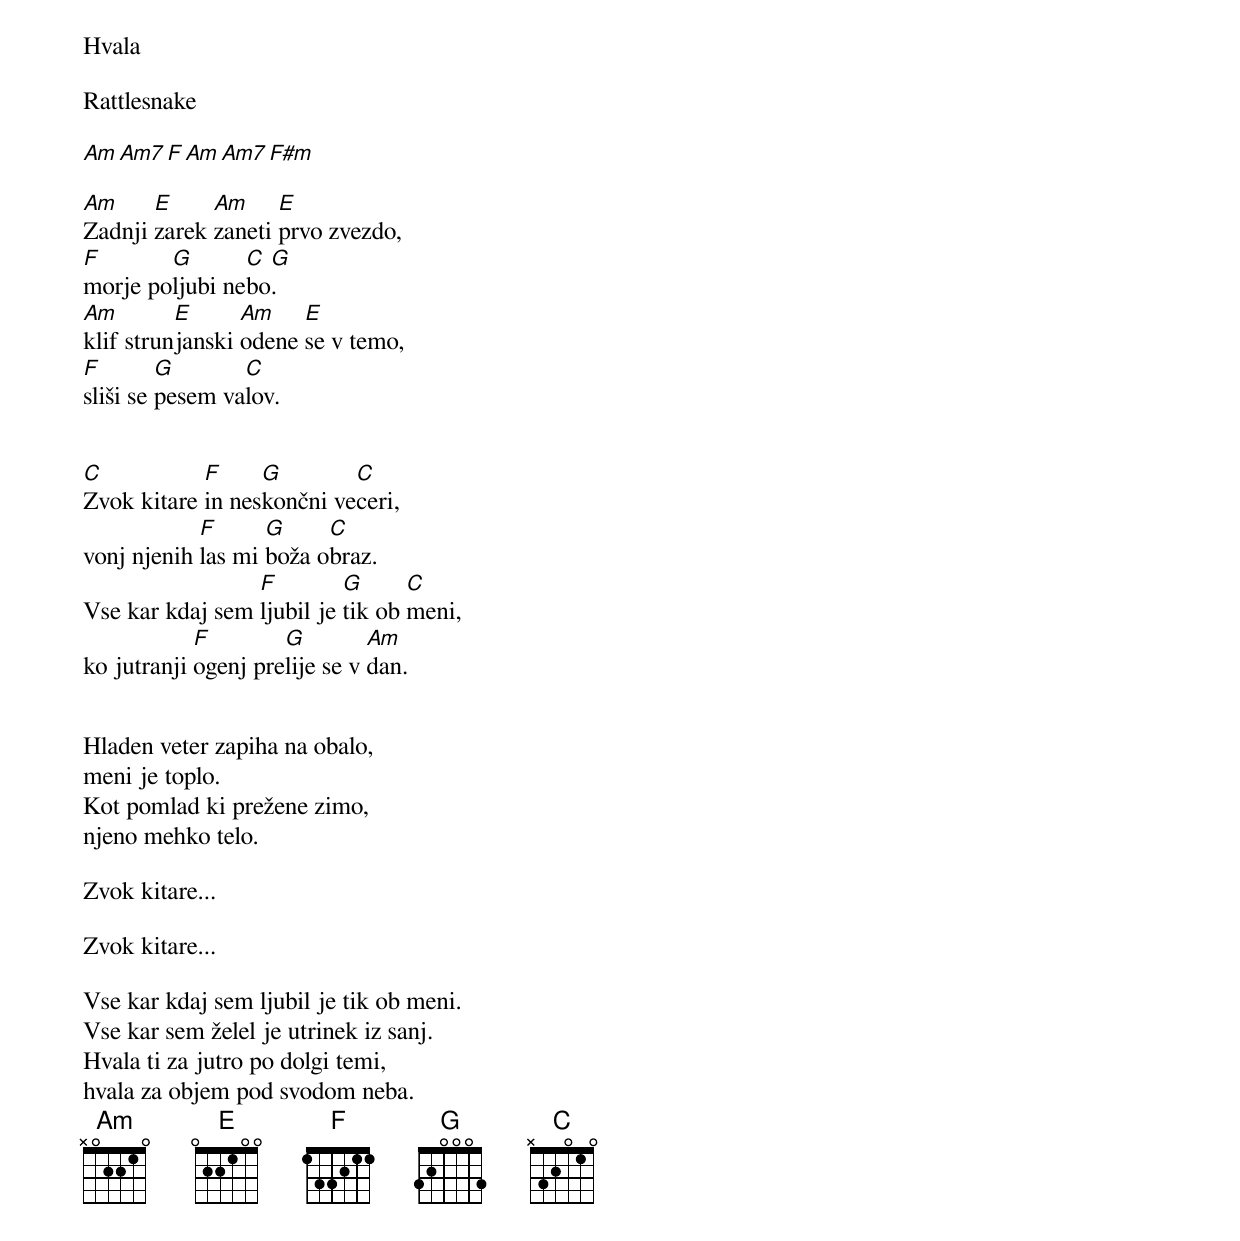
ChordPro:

Hvala

Rattlesnake

[Am Am7 F Am Am7 F#m]

[Am]Zadnji [E]zarek [Am]zaneti [E]prvo zvezdo,
[F]morje po[G]ljubi ne[C]bo[G].
[Am]klif strun[E]janski [Am]odene [E]se v temo,
[F]sliši se [G]pesem va[C]lov.


[C]Zvok kitare [F]in nes[G]končni ve[C]ceri,
vonj njenih [F]las mi [G]boža o[C]braz.
Vse kar kdaj sem [F]ljubil je [G]tik ob [C]meni,
ko jutranji [F]ogenj pre[G]lije se v [Am]dan.


Hladen veter zapiha na obalo,
meni je toplo.
Kot pomlad ki prežene zimo,
njeno mehko telo.

Zvok kitare...

Zvok kitare...

Vse kar kdaj sem ljubil je tik ob meni.
Vse kar sem želel je utrinek iz sanj.
Hvala ti za jutro po dolgi temi,
hvala za objem pod svodom neba.
